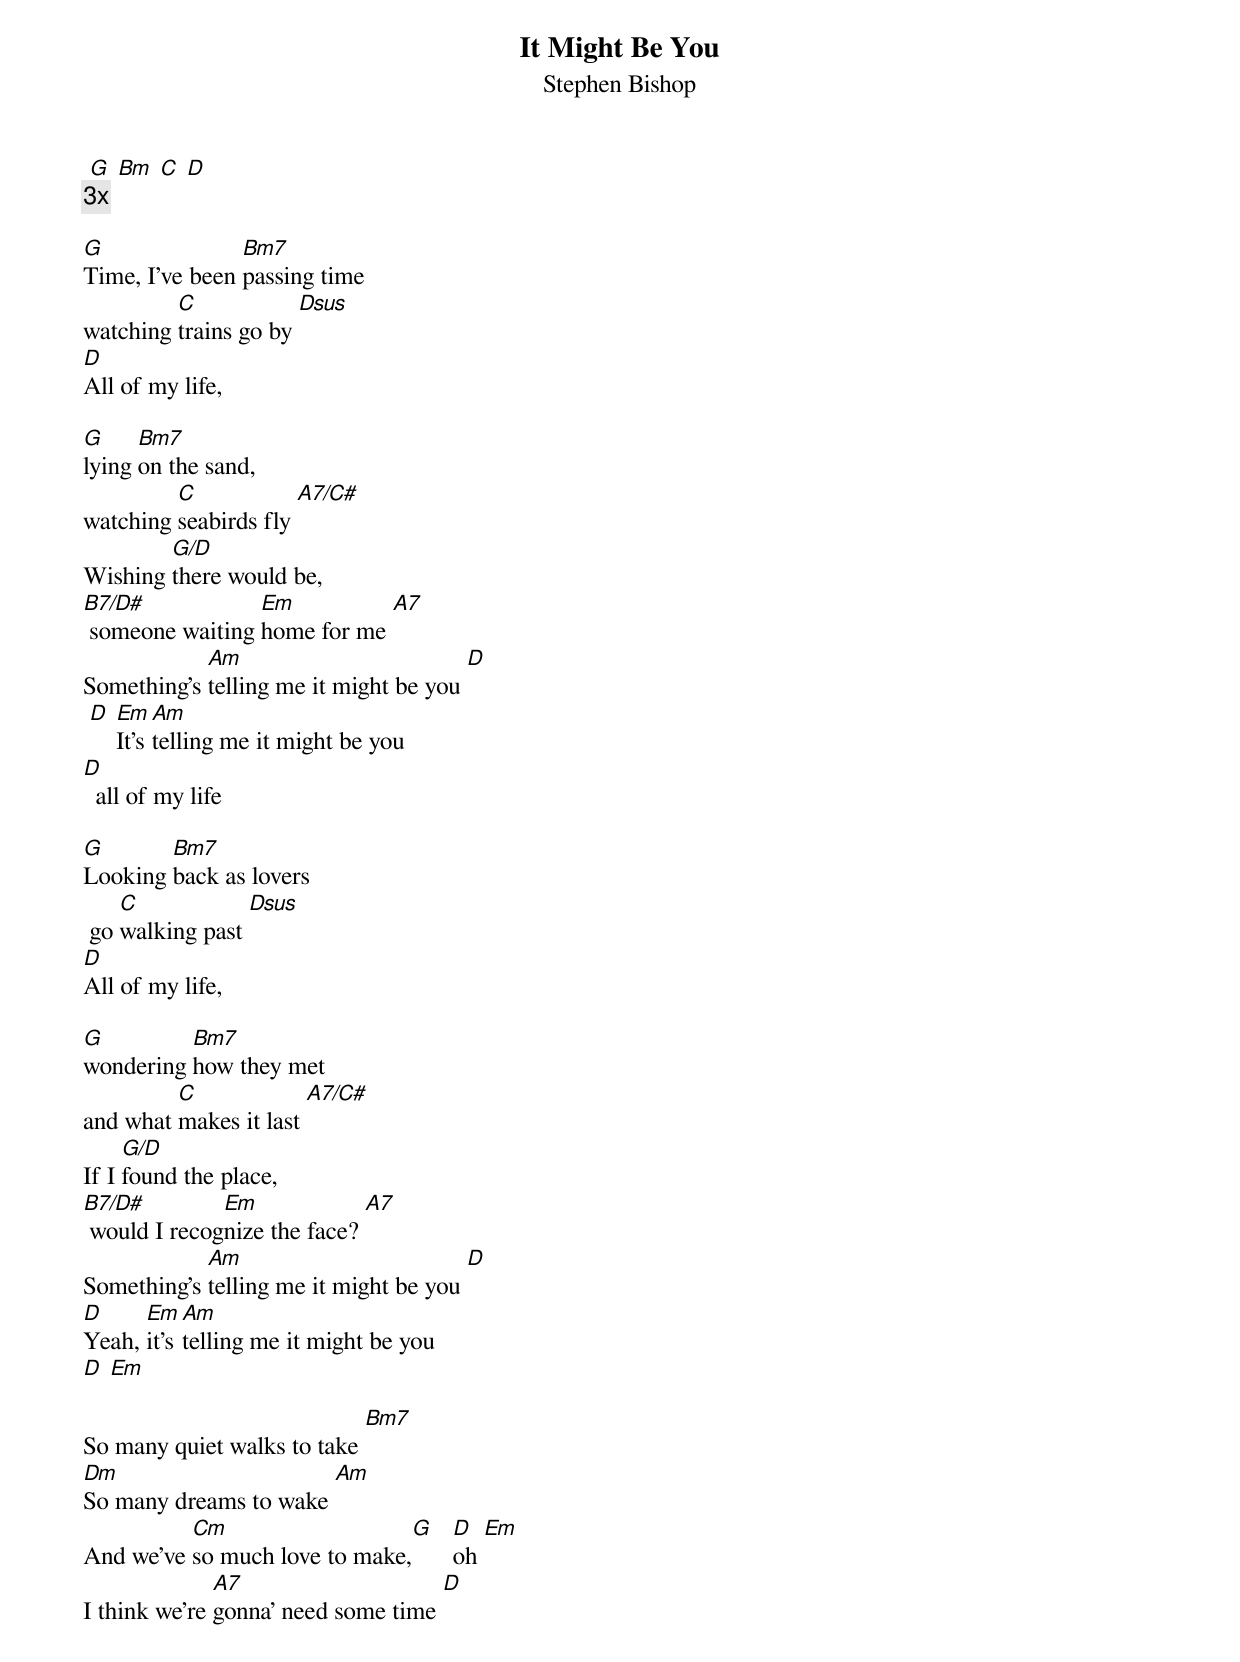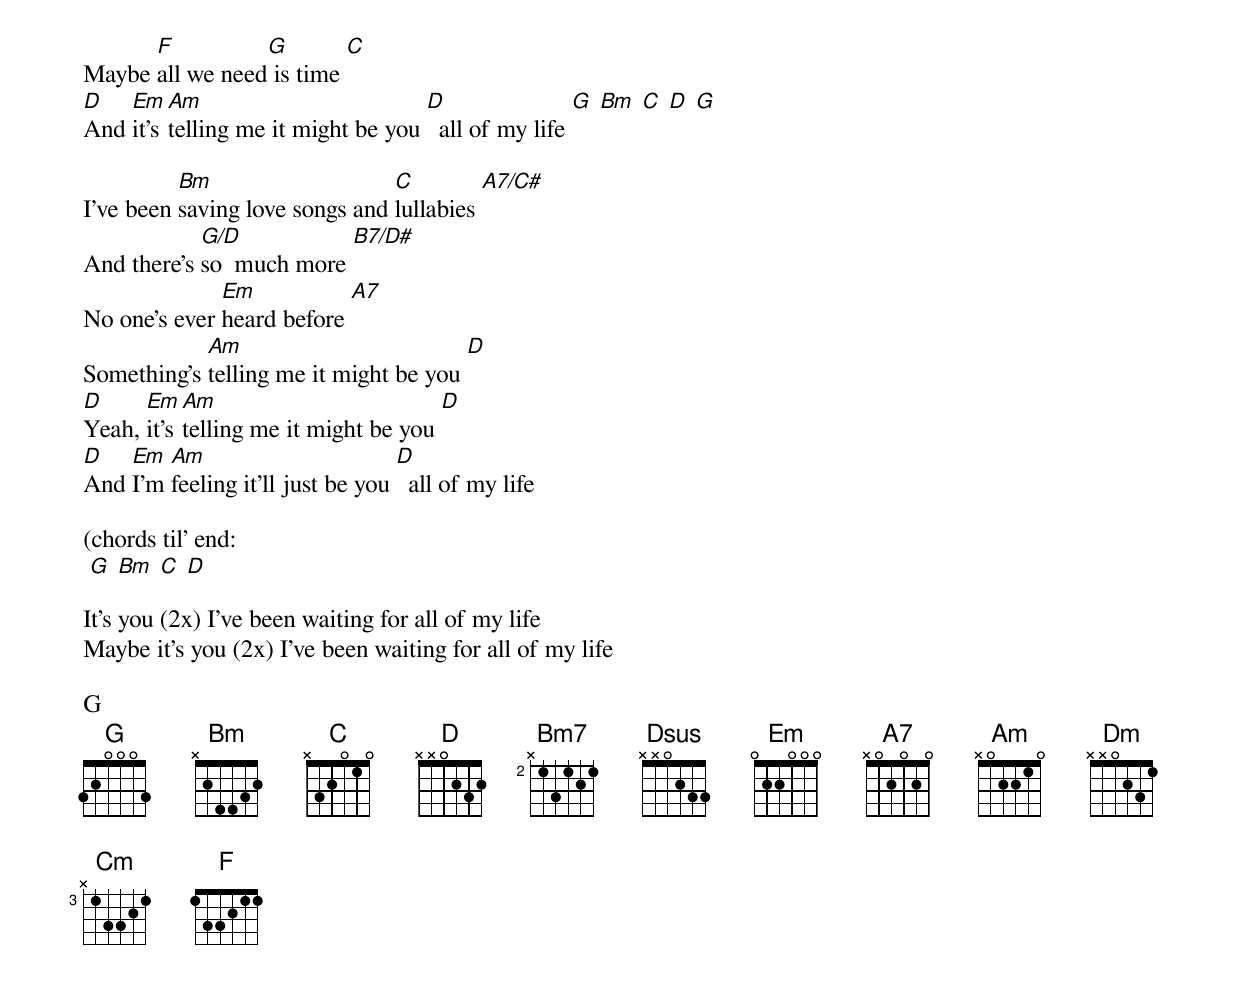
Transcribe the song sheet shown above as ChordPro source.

{title: It Might Be You}
{subtitle: Stephen Bishop}
 [G] [Bm] [C] [D]
{c:3x}

[G]Time, I've been [Bm7]passing time
watching [C]trains go by [Dsus]
[D]All of my life,

[G]lying [Bm7]on the sand,
watching [C]seabirds fly [A7/C#]
Wishing [G/D]there would be,
[B7/D#] someone waiting [Em]home for me [A7]
Something's [Am]telling me it might be you [D]
 [D] [Em]It's [Am]telling me it might be you
[D]  all of my life

[G]Looking [Bm7]back as lovers
 go [C]walking past [Dsus]
[D]All of my life,

[G]wondering [Bm7]how they met
and what [C]makes it last [A7/C#]
If I [G/D]found the place,
[B7/D#] would I recog[Em]nize the face? [A7]
Something's [Am]telling me it might be you [D]
[D]Yeah, [Em]it's [Am]telling me it might be you
[D] [Em]

So many quiet walks to take [Bm7]
[Dm]So many dreams to wake [Am]
And we've [Cm]so much love to make,[G]   [D]oh [Em]
I think we're [A7]gonna' need some time [D]
Maybe [F]all we need[G] is time [C]
[D]And [Em]it's [Am]telling me it might be you [D]  all of my life [G] [Bm] [C] [D] [G]

I've been [Bm]saving love songs and [C]lullabies [A7/C#]
And there's [G/D]so  much more [B7/D#]
No one's ever [Em]heard before [A7]
Something's [Am]telling me it might be you [D]
[D]Yeah, [Em]it's [Am]telling me it might be you [D]
[D]And [Em]I'm [Am]feeling it'll just be you [D]  all of my life

(chords til' end:
 [G] [Bm] [C] [D]

It's you (2x) I've been waiting for all of my life
Maybe it's you (2x) I've been waiting for all of my life

G
